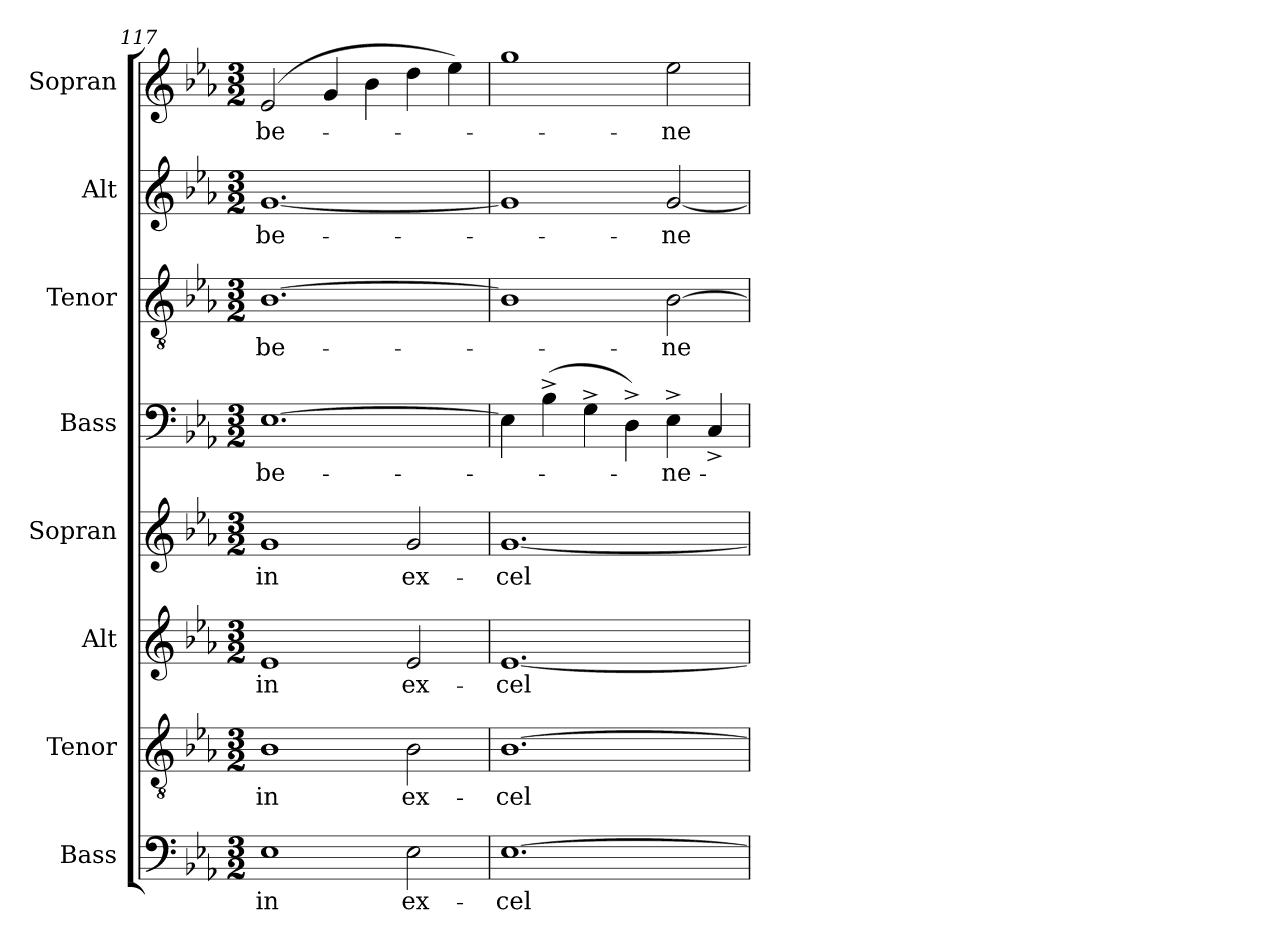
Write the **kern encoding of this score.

**kern	**text	**kern	**text	**kern	**text	**kern	**text	**kern	**text	**kern	**text	**kern	**text	**kern	**text
*part8	*part8	*part7	*part7	*part6	*part6	*part5	*part5	*part4	*part4	*part3	*part3	*part2	*part2	*part1	*part1
*staff8	*staff8	*staff7	*staff7	*staff6	*staff6	*staff5	*staff5	*staff4	*staff4	*staff3	*staff3	*staff2	*staff2	*staff1	*staff1
*I"Bass	*	*I"Tenor	*	*I"Alt	*	*I"Sopran	*	*I"Bass	*	*I"Tenor	*	*I"Alt	*	*I"Sopran	*
*I'B.	*	*I'T.	*	*I'A.	*	*I'S.	*	*I'B.	*	*I'T.	*	*I'A.	*	*I'S.	*
*clefF4	*	*clefGv2	*	*clefG2	*	*clefG2	*	*clefF4	*	*clefGv2	*	*clefG2	*	*clefG2	*
*k[b-e-a-]	*	*k[b-e-a-]	*	*k[b-e-a-]	*	*k[b-e-a-]	*	*k[b-e-a-]	*	*k[b-e-a-]	*	*k[b-e-a-]	*	*k[b-e-a-]	*
*E-:	*	*E-:	*	*E-:	*	*E-:	*	*E-:	*	*E-:	*	*E-:	*	*E-:	*
*M3/2	*	*M3/2	*	*M3/2	*	*M3/2	*	*M3/2	*	*M3/2	*	*M3/2	*	*M3/2	*
=117	=117	=117	=117	=117	=117	=117	=117	=117	=117	=117	=117	=117	=117	=117	=117
!	!LO:LY:b	!	!LO:LY:b	!	!LO:LY:b	!	!LO:LY:b	!	!LO:LY:b	!	!LO:LY:b	!	!LO:LY:b	!	!LO:LY:b
1E-	in	1B-	in	1e-	in	1g	in	[1.E-	be-	[1.B-	be-	[1.g	be-	(2e-/	be-
.	.	.	.	.	.	.	.	.	.	.	.	.	.	4g/	.
.	.	.	.	.	.	.	.	.	.	.	.	.	.	4b-\	.
!	!LO:LY:b	!	!LO:LY:b	!	!LO:LY:b	!	!LO:LY:b	!	!	!	!	!	!	!	!
2E-\	ex-	2B-\	ex-	2e-/	ex-	2g/	ex-	.	.	.	.	.	.	4dd\	.
.	.	.	.	.	.	.	.	.	.	.	.	.	.	4ee-\)	.
=118	=118	=118	=118	=118	=118	=118	=118	=118	=118	=118	=118	=118	=118	=118	=118
!	!LO:LY:b	!	!LO:LY:b	!	!LO:LY:b	!	!LO:LY:b	!	!	!	!	!	!	!	!
[1.E-	-cel-	[1.B-	-cel-	[1.e-	-cel-	[1.g	-cel-	4E-\]	.	1B-]	.	1g]	.	1gg	.
.	.	.	.	.	.	.	.	(>4B-^>\	.	.	.	.	.	.	.
.	.	.	.	.	.	.	.	4G^>\	.	.	.	.	.	.	.
.	.	.	.	.	.	.	.	4D^>\)	.	.	.	.	.	.	.
!	!	!	!	!	!	!	!	!	!LO:LY:b	!	!LO:LY:b	!	!LO:LY:b	!	!LO:LY:b
.	.	.	.	.	.	.	.	4E-^>\	-ne-	[2B-\	-ne-	[2g/	-ne-	2ee-\	-ne-
.	.	.	.	.	.	.	.	4C^</	.	.	.	.	.	.	.
=	=	=	=	=	=	=	=	=	=	=	=	=	=	=	=
*-	*-	*-	*-	*-	*-	*-	*-	*-	*-	*-	*-	*-	*-	*-	*-
